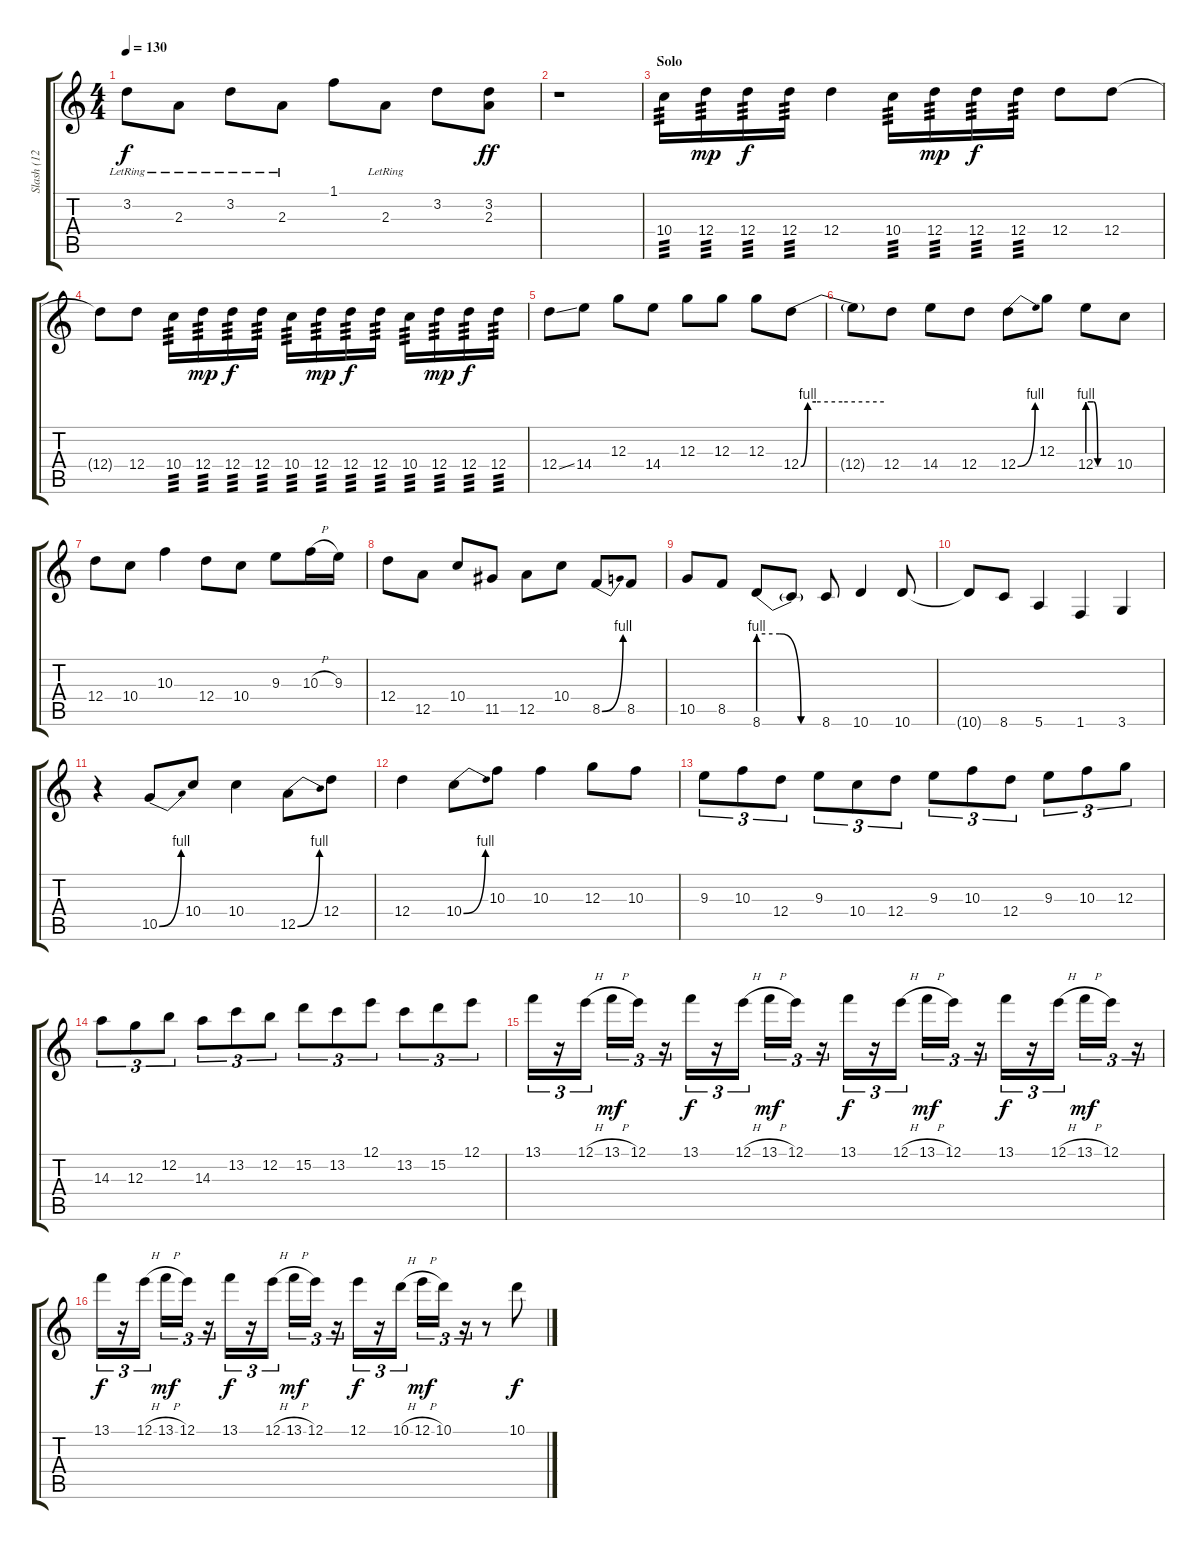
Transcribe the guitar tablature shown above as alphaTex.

\track ("Slash (12 string acoustic)" "Slash (12 ") {instrument acousticguitarsteel}
\staff {score tabs}
\tuning (E4 B3 G3 D3 A2 E2) {hide}
\ts (4 4)
\tempo 130
\clef g2
\ks c
3.2{lr}.8{dy f} 2.3{lr}.8 3.2{lr}.8 2.3{lr}.8 1.1.8 2.3{lr}.8 3.2.8 (3.2 2.3).8{dy ff} |
r.1 |
\section ("" "Solo")
10.4.16{tp 3} 12.4.16{tp 3 dy mp} 12.4.16{tp 3 dy f} 12.4.16{tp 3} 12.4.4 10.4.16{tp 3} 12.4.16{tp 3 dy mp} 12.4.16{tp 3 dy f} 12.4.16{tp 3} 12.4.8 12.4.8 |
12.4{t}.8 12.4.8 10.4.16{tp 3} 12.4.16{tp 3 dy mp} 12.4.16{tp 3 dy f} 12.4.16{tp 3} 10.4.16{tp 3} 12.4.16{tp 3 dy mp} 12.4.16{tp 3 dy f} 12.4.16{tp 3} 10.4.16{tp 3} 12.4.16{tp 3 dy mp} 12.4.16{tp 3 dy f} 12.4.16{tp 3} |
12.4{ss}.8 14.4.8 12.3.8 14.4.8 12.3.8 12.3.8 12.3.8 12.4{be (custom 0 0 5 4 11 4 30 4 60 4)}.8 |
12.4{t}.8 12.4.8 14.4.8 12.4.8 12.4{be (bend 0 0 60 4)}.8 12.3.8 12.4{be (custom 0 4 14 4 24 0 29 0 60 0)}.8 10.4.8 |
12.4.8 10.4.8 10.3.4 12.4.8 10.4.8 9.3.8 10.3{h}.16 9.3.16 |
12.4.8 12.5.8 10.4.8 11.5.8 12.5.8 10.4.8 8.5{be (bend 0 0 60 4)}.8 8.5.8 |
10.5.8 8.5.8 8.6{be (custom 0 4 20 4 40 0 60 0)}.8 8.6{t}.8 8.6.8 10.6.4 10.6.8 |
10.6{t}.8 8.6.8 5.6.4 1.6.4 3.6.4 |
r.4 10.5{be (bend 0 0 60 4)}.8 10.4.8 10.4.4 12.5{be (bend 0 0 60 4)}.8 12.4.8 |
12.4.4 10.4{be (bend 0 0 60 4)}.8 10.3.8 10.3.4 12.3.8 10.3.8 |
9.3.8{tu (3 2)} 10.3.8{tu (3 2)} 12.4.8{tu (3 2)} 9.3.8{tu (3 2)} 10.4.8{tu (3 2)} 12.4.8{tu (3 2)} 9.3.8{tu (3 2)} 10.3.8{tu (3 2)} 12.4.8{tu (3 2)} 9.3.8{tu (3 2)} 10.3.8{tu (3 2)} 12.3.8{tu (3 2)} |
14.3.8{tu (3 2)} 12.3.8{tu (3 2)} 12.2.8{tu (3 2)} 14.3.8{tu (3 2)} 13.2.8{tu (3 2)} 12.2.8{tu (3 2)} 15.2.8{tu (3 2)} 13.2.8{tu (3 2)} 12.1.8{tu (3 2)} 13.2.8{tu (3 2)} 15.2.8{tu (3 2)} 12.1.8{tu (3 2)} |
13.1.16{tu (3 2)} r.16{tu (3 2)} 12.1{h}.16{tu (3 2)} 13.1{h}.16{tu (3 2) dy mf} 12.1.16{tu (3 2)} r.16{tu (3 2)} 13.1.16{tu (3 2) dy f} r.16{tu (3 2)} 12.1{h}.16{tu (3 2)} 13.1{h}.16{tu (3 2) dy mf} 12.1.16{tu (3 2)} r.16{tu (3 2)} 13.1.16{tu (3 2) dy f} r.16{tu (3 2)} 12.1{h}.16{tu (3 2)} 13.1{h}.16{tu (3 2) dy mf} 12.1.16{tu (3 2)} r.16{tu (3 2)} 13.1.16{tu (3 2) dy f} r.16{tu (3 2)} 12.1{h}.16{tu (3 2)} 13.1{h}.16{tu (3 2) dy mf} 12.1.16{tu (3 2)} r.16{tu (3 2)} |
13.1.16{tu (3 2) dy f} r.16{tu (3 2)} 12.1{h}.16{tu (3 2)} 13.1{h}.16{tu (3 2) dy mf} 12.1.16{tu (3 2)} r.16{tu (3 2)} 13.1.16{tu (3 2) dy f} r.16{tu (3 2)} 12.1{h}.16{tu (3 2)} 13.1{h}.16{tu (3 2) dy mf} 12.1.16{tu (3 2)} r.16{tu (3 2)} 12.1.16{tu (3 2) dy f} r.16{tu (3 2)} 10.1{h}.16{tu (3 2)} 12.1{h}.16{tu (3 2) dy mf} 10.1.16{tu (3 2)} r.16{tu (3 2)} r.8 10.1.8{dy f}
